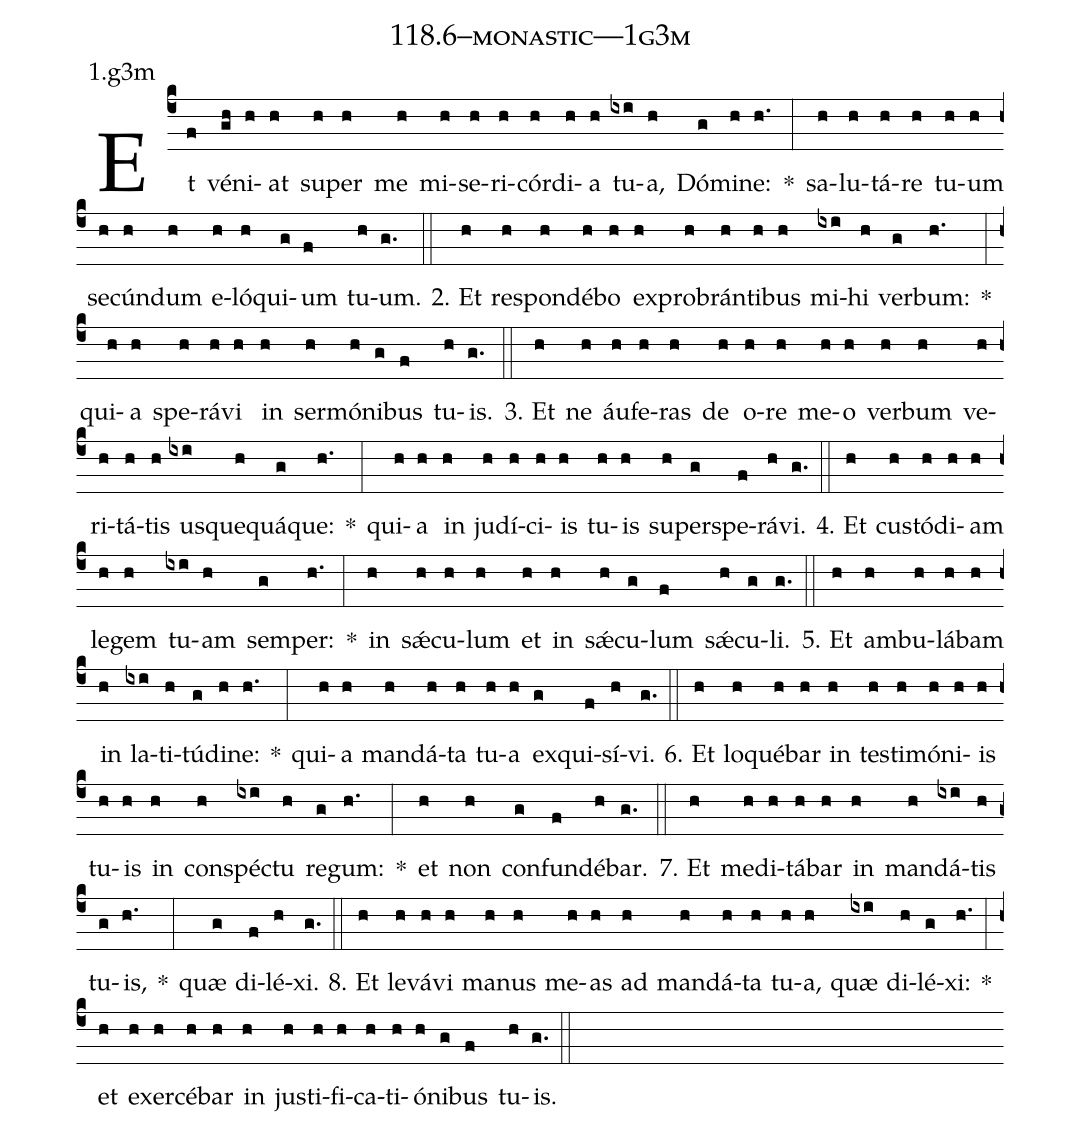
name: 118.6--monastic---1g3m;
annotation: 1.g3m;
%%
(c4)Et(f) vé(gh)ni(h)at(h) su(h)per(h) me(h) mi(h)se(h)ri(h)cór(h)di(h)a(h) tu(ixi)a,(h) Dó(g)mi(h)ne:(h.) *(:) sa(h)lu(h)tá(h)re(h) tu(h)um(h) se(h)cún(h)dum(h) e(h)ló(h)qui(g)um(f) tu(h)um.(g.) (::)
2. Et(h) re(h)spon(h)dé(h)bo(h) ex(h)pro(h)brán(h)ti(h)bus(h) mi(ixi)hi(h) ver(g)bum:(h.) *(:) qui(h)a(h) spe(h)rá(h)vi(h) in(h) ser(h)mó(h)ni(g)bus(f) tu(h)is.(g.) (::)
3. Et(h) ne(h) áu(h)fe(h)ras(h) de(h) o(h)re(h) me(h)o(h) ver(h)bum(h) ve(h)ri(h)tá(h)tis(h) us(ixi)que(h)quá(g)que:(h.) *(:) qui(h)a(h) in(h) ju(h)dí(h)ci(h)is(h) tu(h)is(h) su(h)per(g)spe(f)rá(h)vi.(g.) (::)
4. Et(h) cus(h)tó(h)di(h)am(h) le(h)gem(h) tu(ixi)am(h) sem(g)per:(h.) *(:) in(h) sǽ(h)cu(h)lum(h) et(h) in(h) sǽ(h)cu(g)lum(f) sǽ(h)cu(g)li.(g.) (::)
5. Et(h) am(h)bu(h)lá(h)bam(h) in(h) la(ixi)ti(h)tú(g)di(h)ne:(h.) *(:) qui(h)a(h) man(h)dá(h)ta(h) tu(h)a(h) ex(g)qui(f)sí(h)vi.(g.) (::)
6. Et(h) lo(h)qué(h)bar(h) in(h) tes(h)ti(h)mó(h)ni(h)is(h) tu(h)is(h) in(h) con(h)spéc(ixi)tu(h) re(g)gum:(h.) *(:) et(h) non(h) con(g)fun(f)dé(h)bar.(g.) (::)
7. Et(h) me(h)di(h)tá(h)bar(h) in(h) man(h)dá(ixi)tis(h) tu(g)is,(h.) *(:) quæ(g) di(f)lé(h)xi.(g.) (::)
8. Et(h) le(h)vá(h)vi(h) ma(h)nus(h) me(h)as(h) ad(h) man(h)dá(h)ta(h) tu(h)a,(h) quæ(ixi) di(h)lé(g)xi:(h.) *(:) et(h) ex(h)er(h)cé(h)bar(h) in(h) jus(h)ti(h)fi(h)ca(h)ti(h)ó(h)ni(g)bus(f) tu(h)is.(g.) (::)
